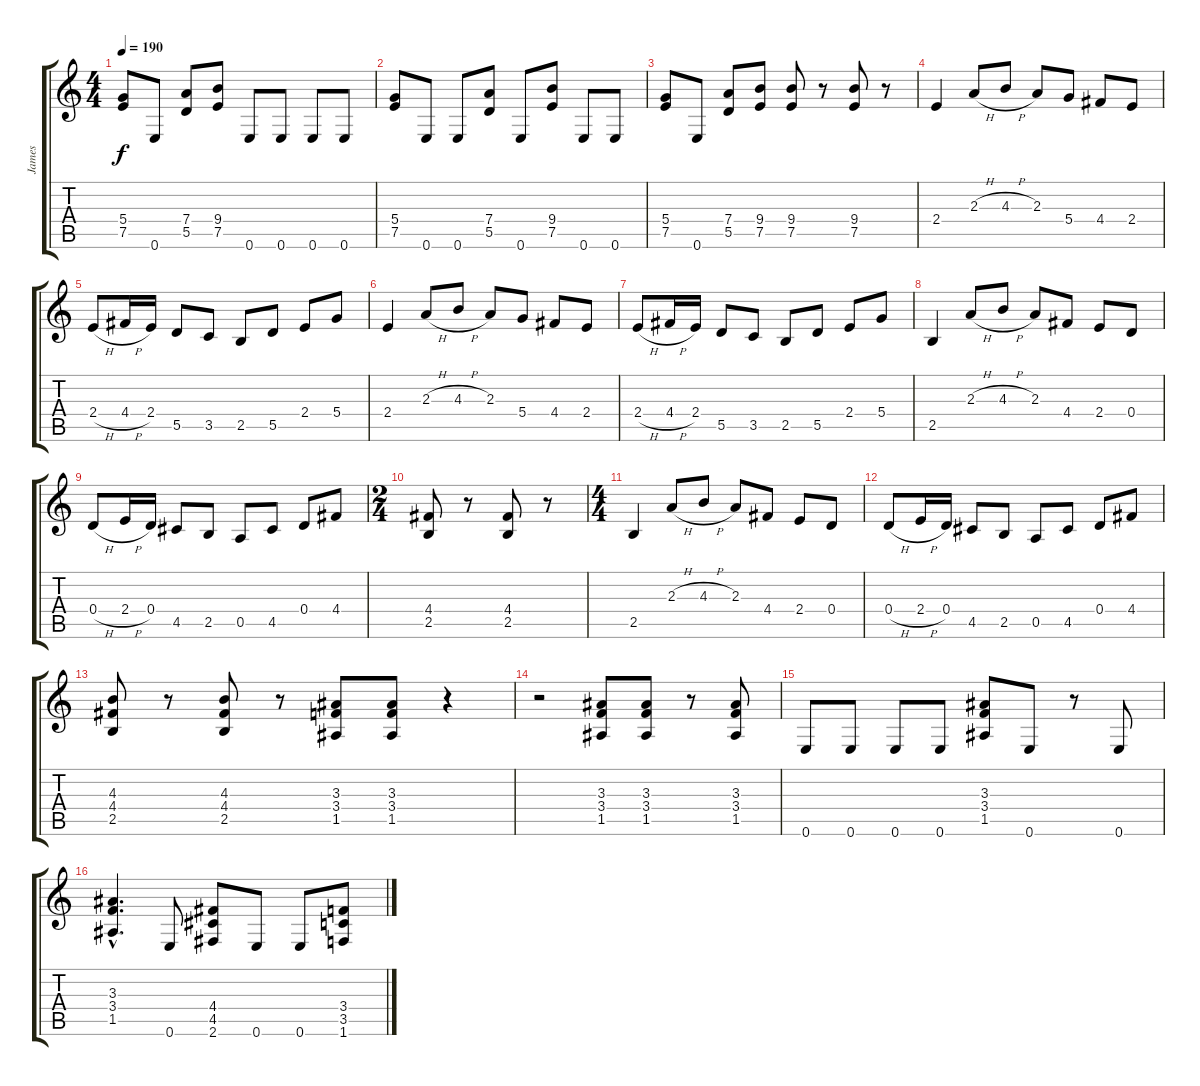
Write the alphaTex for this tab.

\track ("James" "James") {instrument distortionguitar}
\staff {score tabs}
\tuning (E4 B3 G3 D3 A2 E2) {hide}
\ts (4 4)
\tempo 190
\clef g2
\ks c
(5.4 7.5).8{dy f} 0.6.8 (7.4 5.5).8 (9.4 7.5).8 0.6.8 0.6.8 0.6.8 0.6.8 |
(5.4 7.5).8 0.6.8 0.6.8 (7.4 5.5).8 0.6.8 (9.4 7.5).8 0.6.8 0.6.8 |
(5.4 7.5).8 0.6.8 (7.4 5.5).8 (9.4 7.5).8 (9.4 7.5).8 r.8 (9.4 7.5).8 r.8 |
2.4.4 2.3{h}.8 4.3{h}.8 2.3.8 5.4.8 4.4.8 2.4.8 |
2.4{h}.8 4.4{h}.16 2.4.16 5.5.8 3.5.8 2.5.8 5.5.8 2.4.8 5.4.8 |
2.4.4 2.3{h}.8 4.3{h}.8 2.3.8 5.4.8 4.4.8 2.4.8 |
2.4{h}.8 4.4{h}.16 2.4.16 5.5.8 3.5.8 2.5.8 5.5.8 2.4.8 5.4.8 |
2.5.4 2.3{h}.8 4.3{h}.8 2.3.8 4.4.8 2.4.8 0.4.8 |
0.4{h}.8 2.4{h}.16 0.4.16 4.5.8 2.5.8 0.5.8 4.5.8 0.4.8 4.4.8 |
\ts (2 4)
(4.4 2.5).8 r.8 (4.4 2.5).8 r.8 |
\ts (4 4)
2.5.4 2.3{h}.8 4.3{h}.8 2.3.8 4.4.8 2.4.8 0.4.8 |
0.4{h}.8 2.4{h}.16 0.4.16 4.5.8 2.5.8 0.5.8 4.5.8 0.4.8 4.4.8 |
(4.3 4.4 2.5).8 r.8 (4.3 4.4 2.5).8 r.8 (3.3 3.4 1.5).8 (3.3 3.4 1.5).8 r.4 |
r.2 (3.3 3.4 1.5).8 (3.3 3.4 1.5).8 r.8 (3.3 3.4 1.5).8 |
0.6.8 0.6.8 0.6.8 0.6.8 (3.3 3.4 1.5).8 0.6.8 r.8 0.6.8 |
(3.3{hac} 3.4{hac} 1.5{hac}).4{d} 0.6.8 (4.4 4.5 2.6).8 0.6.8 0.6.8 (3.4{ss} 3.5{ss} 1.6{ss}).8
